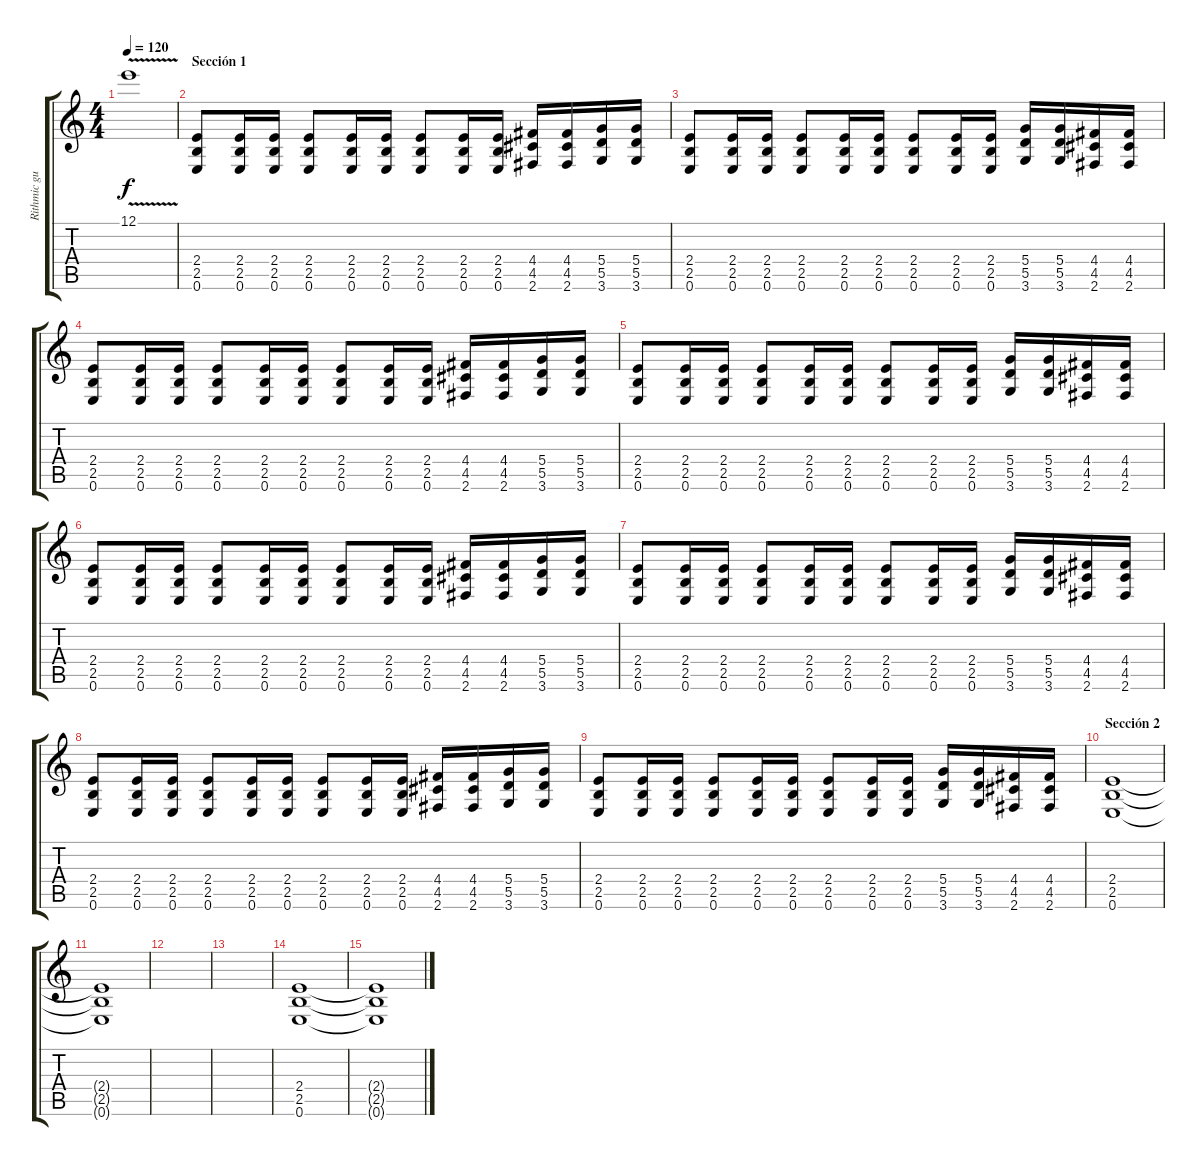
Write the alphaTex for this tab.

\track ("Rithmic guitar" "Rithmic gu") {instrument overdrivenguitar}
\staff {score tabs}
\tuning (E4 B3 G3 D3 A2 E2) {hide}
\ts (4 4)
\tempo 120
\clef g2
\ks c
12.1{v}.1{dy f} |
\section ("" "Sección 1")
(2.4 2.5 0.6).8 (2.4 2.5 0.6).16 (2.4 2.5 0.6).16 (2.4 2.5 0.6).8 (2.4 2.5 0.6).16 (2.4 2.5 0.6).16 (2.4 2.5 0.6).8 (2.4 2.5 0.6).16 (2.4 2.5 0.6).16 (4.4 4.5 2.6).16 (4.4 4.5 2.6).16 (5.4 5.5 3.6).16 (5.4 5.5 3.6).16 |
(2.4 2.5 0.6).8 (2.4 2.5 0.6).16 (2.4 2.5 0.6).16 (2.4 2.5 0.6).8 (2.4 2.5 0.6).16 (2.4 2.5 0.6).16 (2.4 2.5 0.6).8 (2.4 2.5 0.6).16 (2.4 2.5 0.6).16 (5.4 5.5 3.6).16 (5.4 5.5 3.6).16 (4.4 4.5 2.6).16 (4.4 4.5 2.6).16 |
(2.4 2.5 0.6).8 (2.4 2.5 0.6).16 (2.4 2.5 0.6).16 (2.4 2.5 0.6).8 (2.4 2.5 0.6).16 (2.4 2.5 0.6).16 (2.4 2.5 0.6).8 (2.4 2.5 0.6).16 (2.4 2.5 0.6).16 (4.4 4.5 2.6).16 (4.4 4.5 2.6).16 (5.4 5.5 3.6).16 (5.4 5.5 3.6).16 |
(2.4 2.5 0.6).8 (2.4 2.5 0.6).16 (2.4 2.5 0.6).16 (2.4 2.5 0.6).8 (2.4 2.5 0.6).16 (2.4 2.5 0.6).16 (2.4 2.5 0.6).8 (2.4 2.5 0.6).16 (2.4 2.5 0.6).16 (5.4 5.5 3.6).16 (5.4 5.5 3.6).16 (4.4 4.5 2.6).16 (4.4 4.5 2.6).16 |
(2.4 2.5 0.6).8 (2.4 2.5 0.6).16 (2.4 2.5 0.6).16 (2.4 2.5 0.6).8 (2.4 2.5 0.6).16 (2.4 2.5 0.6).16 (2.4 2.5 0.6).8 (2.4 2.5 0.6).16 (2.4 2.5 0.6).16 (4.4 4.5 2.6).16 (4.4 4.5 2.6).16 (5.4 5.5 3.6).16 (5.4 5.5 3.6).16 |
(2.4 2.5 0.6).8 (2.4 2.5 0.6).16 (2.4 2.5 0.6).16 (2.4 2.5 0.6).8 (2.4 2.5 0.6).16 (2.4 2.5 0.6).16 (2.4 2.5 0.6).8 (2.4 2.5 0.6).16 (2.4 2.5 0.6).16 (5.4 5.5 3.6).16 (5.4 5.5 3.6).16 (4.4 4.5 2.6).16 (4.4 4.5 2.6).16 |
(2.4 2.5 0.6).8 (2.4 2.5 0.6).16 (2.4 2.5 0.6).16 (2.4 2.5 0.6).8 (2.4 2.5 0.6).16 (2.4 2.5 0.6).16 (2.4 2.5 0.6).8 (2.4 2.5 0.6).16 (2.4 2.5 0.6).16 (4.4 4.5 2.6).16 (4.4 4.5 2.6).16 (5.4 5.5 3.6).16 (5.4 5.5 3.6).16 |
(2.4 2.5 0.6).8 (2.4 2.5 0.6).16 (2.4 2.5 0.6).16 (2.4 2.5 0.6).8 (2.4 2.5 0.6).16 (2.4 2.5 0.6).16 (2.4 2.5 0.6).8 (2.4 2.5 0.6).16 (2.4 2.5 0.6).16 (5.4 5.5 3.6).16 (5.4 5.5 3.6).16 (4.4 4.5 2.6).16 (4.4 4.5 2.6).16 |
\section ("" "Sección 2")
(2.4 2.5 0.6).1 |
(2.4{t} 2.5{t} 0.6{t}).1 |
|
|
(2.4 2.5 0.6).1 |
(2.4{t} 2.5{t} 0.6{t}).1
